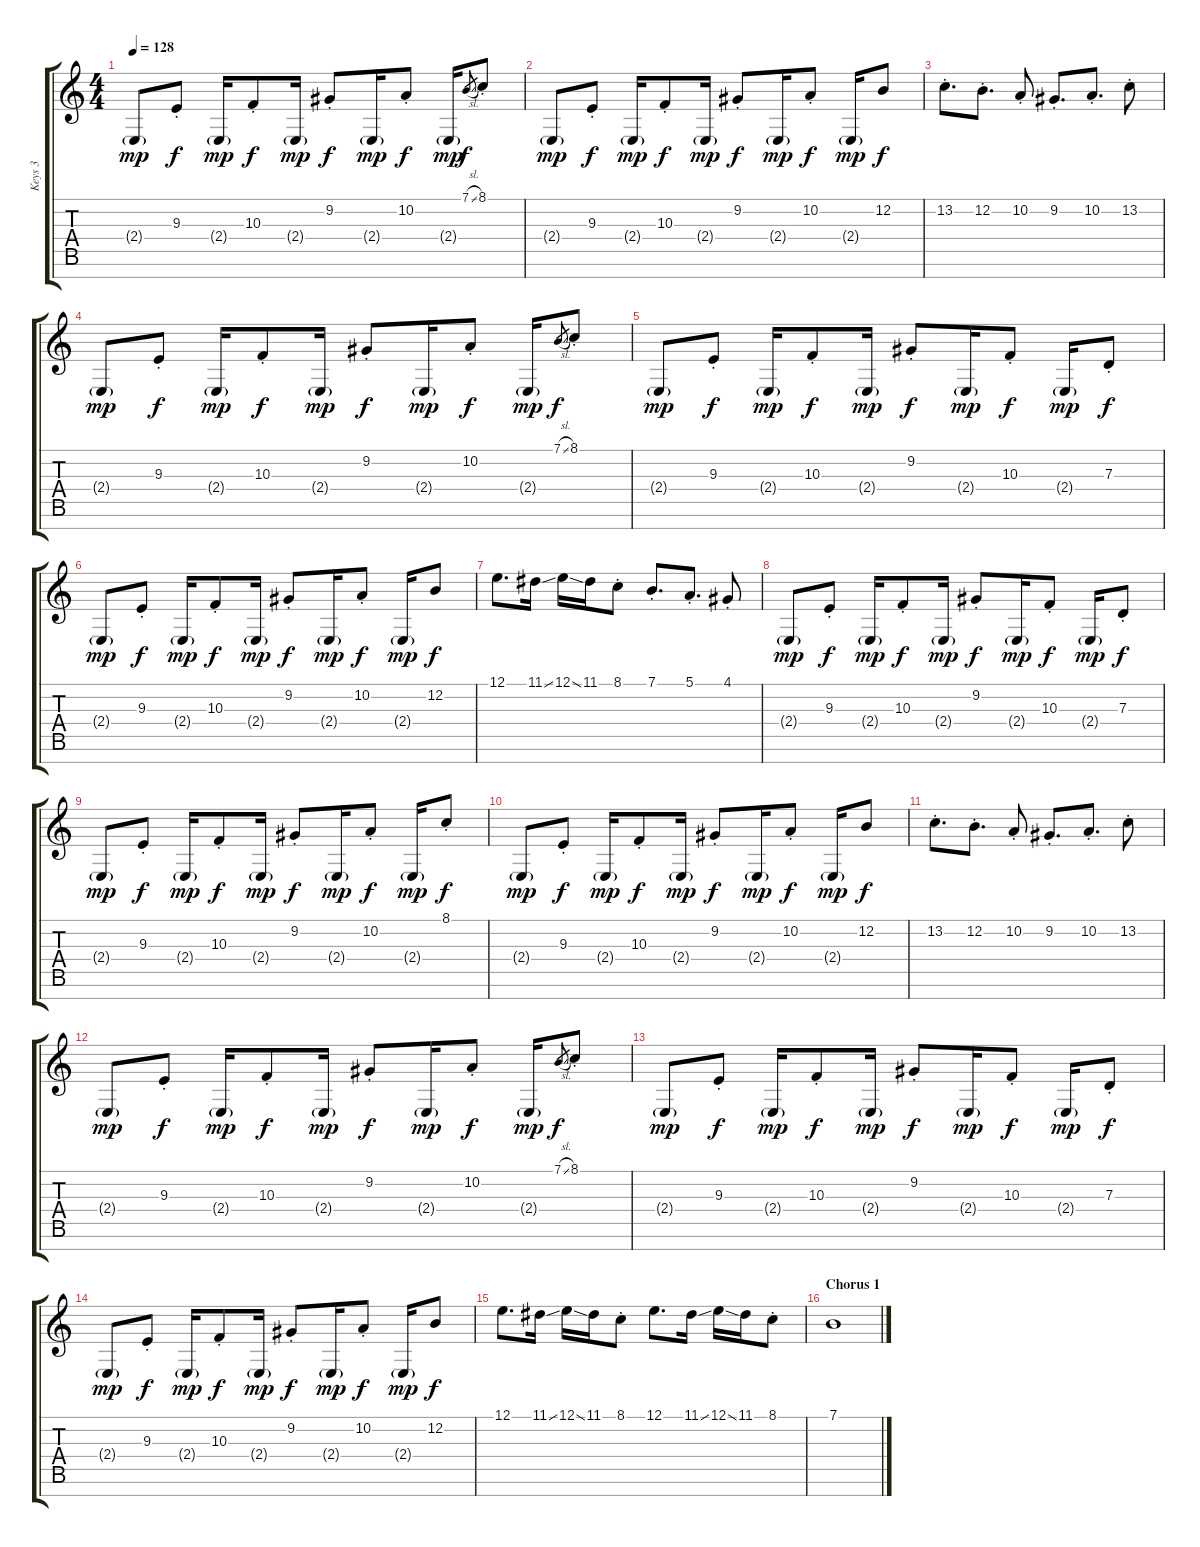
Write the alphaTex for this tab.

\track ("Keys 3" "Keys 3") {instrument stringensemble2}
\staff {score tabs}
\tuning (E4 B3 G3 D3 A2 E2 B1) {hide}
\ts (4 4)
\tempo 128
\clef g2
\ks c
2.4{g}.8{dy mp} 9.3{st}.8{dy f} 2.4{g}.16{dy mp} 10.3{st}.8{dy f} 2.4{g}.16{dy mp} 9.2{st}.8{dy f} 2.4{g}.16{dy mp} 10.2{st}.8{dy f} 2.4{g}.16{dy mp} 7.1{sl}.8{gr dy f} 8.1{st}.8 |
2.4{g}.8{dy mp} 9.3{st}.8{dy f} 2.4{g}.16{dy mp} 10.3{st}.8{dy f} 2.4{g}.16{dy mp} 9.2{st}.8{dy f} 2.4{g}.16{dy mp} 10.2{st}.8{dy f} 2.4{g}.16{dy mp} 12.2.8{dy f} |
13.2{st}.8{d} 12.2{st}.8{d} 10.2{st}.8 9.2{st}.8{d} 10.2{st}.8{d} 13.2{st}.8 |
2.4{g}.8{dy mp} 9.3{st}.8{dy f} 2.4{g}.16{dy mp} 10.3{st}.8{dy f} 2.4{g}.16{dy mp} 9.2{st}.8{dy f} 2.4{g}.16{dy mp} 10.2{st}.8{dy f} 2.4{g}.16{dy mp} 7.1{sl}.8{gr dy f} 8.1{st}.8 |
2.4{g}.8{dy mp} 9.3{st}.8{dy f} 2.4{g}.16{dy mp} 10.3{st}.8{dy f} 2.4{g}.16{dy mp} 9.2{st}.8{dy f} 2.4{g}.16{dy mp} 10.3{st}.8{dy f} 2.4{g}.16{dy mp} 7.3{st}.8{dy f} |
2.4{g}.8{dy mp} 9.3{st}.8{dy f} 2.4{g}.16{dy mp} 10.3{st}.8{dy f} 2.4{g}.16{dy mp} 9.2{st}.8{dy f} 2.4{g}.16{dy mp} 10.2{st}.8{dy f} 2.4{g}.16{dy mp} 12.2.8{dy f} |
12.1.8{d} 11.1{ss}.16 12.1{ss}.16 11.1.16 8.1{st}.8 7.1{st}.8{d} 5.1{st}.8{d} 4.1{st}.8 |
2.4{g}.8{dy mp} 9.3{st}.8{dy f} 2.4{g}.16{dy mp} 10.3{st}.8{dy f} 2.4{g}.16{dy mp} 9.2{st}.8{dy f} 2.4{g}.16{dy mp} 10.3{st}.8{dy f} 2.4{g}.16{dy mp} 7.3{st}.8{dy f} |
2.4{g}.8{dy mp} 9.3{st}.8{dy f} 2.4{g}.16{dy mp} 10.3{st}.8{dy f} 2.4{g}.16{dy mp} 9.2{st}.8{dy f} 2.4{g}.16{dy mp} 10.2{st}.8{dy f} 2.4{g}.16{dy mp} 8.1{st}.8{dy f} |
2.4{g}.8{dy mp} 9.3{st}.8{dy f} 2.4{g}.16{dy mp} 10.3{st}.8{dy f} 2.4{g}.16{dy mp} 9.2{st}.8{dy f} 2.4{g}.16{dy mp} 10.2{st}.8{dy f} 2.4{g}.16{dy mp} 12.2.8{dy f} |
13.2{st}.8{d} 12.2{st}.8{d} 10.2{st}.8 9.2{st}.8{d} 10.2{st}.8{d} 13.2{st}.8 |
2.4{g}.8{dy mp} 9.3{st}.8{dy f} 2.4{g}.16{dy mp} 10.3{st}.8{dy f} 2.4{g}.16{dy mp} 9.2{st}.8{dy f} 2.4{g}.16{dy mp} 10.2{st}.8{dy f} 2.4{g}.16{dy mp} 7.1{sl}.8{gr dy f} 8.1{st}.8 |
2.4{g}.8{dy mp} 9.3{st}.8{dy f} 2.4{g}.16{dy mp} 10.3{st}.8{dy f} 2.4{g}.16{dy mp} 9.2{st}.8{dy f} 2.4{g}.16{dy mp} 10.3{st}.8{dy f} 2.4{g}.16{dy mp} 7.3{st}.8{dy f} |
2.4{g}.8{dy mp} 9.3{st}.8{dy f} 2.4{g}.16{dy mp} 10.3{st}.8{dy f} 2.4{g}.16{dy mp} 9.2{st}.8{dy f} 2.4{g}.16{dy mp} 10.2{st}.8{dy f} 2.4{g}.16{dy mp} 12.2.8{dy f} |
12.1.8{d} 11.1{ss}.16 12.1{ss}.16 11.1.16 8.1{st}.8 12.1.8{d} 11.1{ss}.16 12.1{ss}.16 11.1.16 8.1{st}.8 |
\section ("" "Chorus 1")
7.1.1
